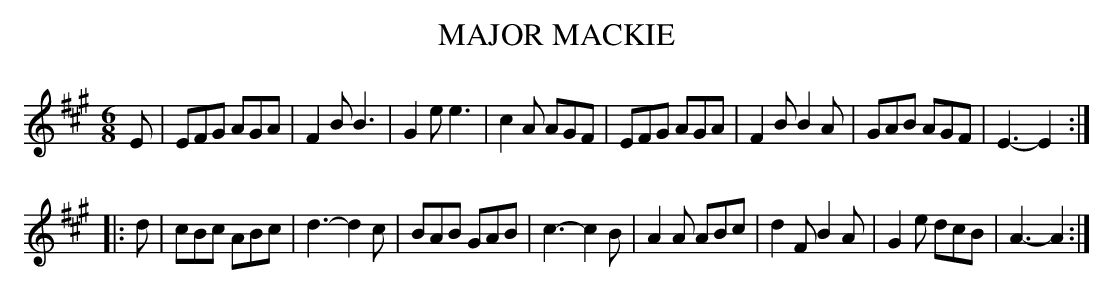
X:1
T: MAJOR MACKIE
M: 6/8
L: 1/8
K: A
E |\
EFG AGA | F2B B3  | G2e e3  | c2A AGF |\
EFG AGA | F2B B2A | GAB AGF | E3- E2 :|
|: d |\
cBc ABc | d3- d2c | BAB GAB | c3- c2B |\
A2A ABc | d2F B2A | G2e dcB | A3- A2 :|
